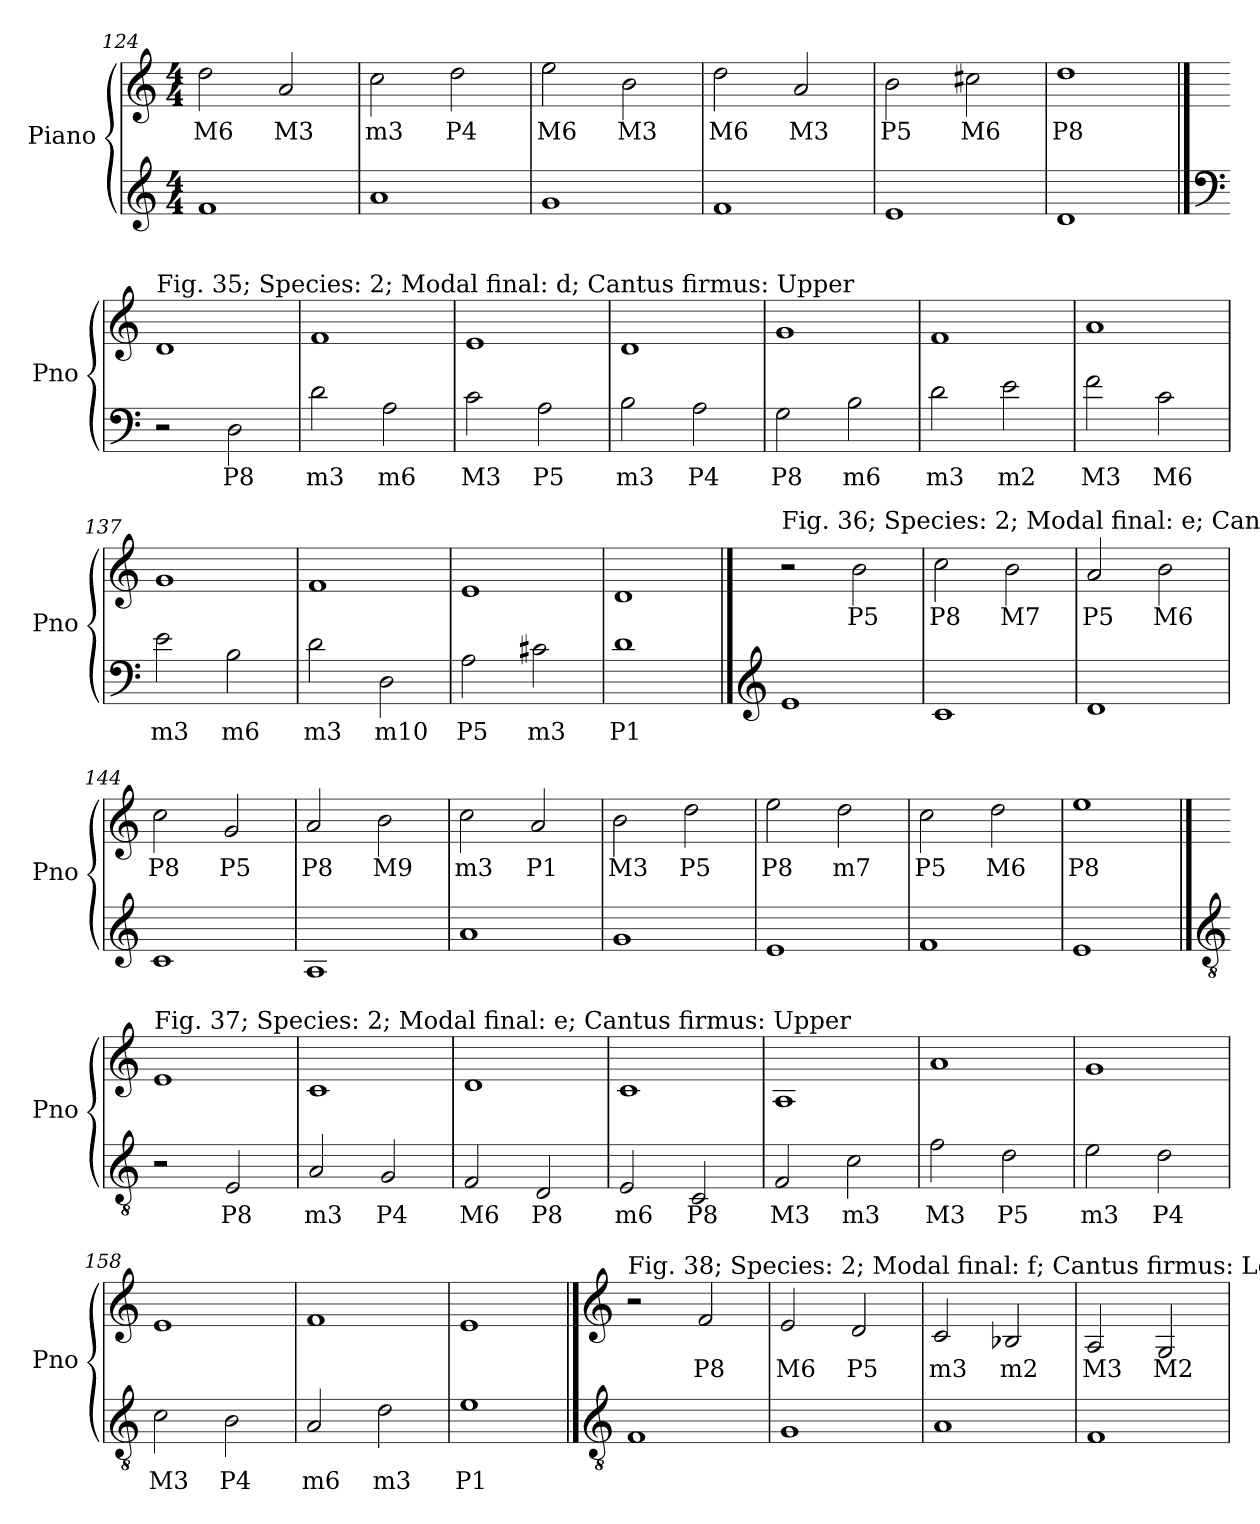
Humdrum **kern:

**kern	**text	**kern	**text
*part2	*part2	*part1	*part1
*staff2	*staff2	*staff1	*staff1
*I"Piano	*	*I"Piano	*
*I'Pno	*	*I'Pno	*
!!LO:LB:g=z
*clefG2	*	*clefG2	*
*k[]	*	*k[]	*
*M4/4	*	*M4/4	*
=124	=124	=124	=124
!	!	!	!LO:LY:b
1f	.	2dd\	M6
!	!	!	!LO:LY:b
.	.	2a/	M3
=125	=125	=125	=125
!	!	!	!LO:LY:b
1a	.	2cc\	m3
!	!	!	!LO:LY:b
.	.	2dd\	P4
=126	=126	=126	=126
!	!	!	!LO:LY:b
1g	.	2ee\	M6
!	!	!	!LO:LY:b
.	.	2b\	M3
=127	=127	=127	=127
!	!	!	!LO:LY:b
1f	.	2dd\	M6
!	!	!	!LO:LY:b
.	.	2a/	M3
=128	=128	=128	=128
!	!	!	!LO:LY:b
1e	.	2b\	P5
!	!	!	!LO:LY:b
.	.	2cc#X\	M6
=129	=129	=129	=129
!	!	!	!LO:LY:b
1d	.	1dd	P8
!!LO:LB:g=z
==130	==130	==130	==130
*clefF4	*	*	*
!	!	!LO:TX:a:t=Fig. 35; Species&colon; 2; Modal final&colon; d; Cantus firmus&colon; Upper	!
2r	.	1d	.
!	!LO:LY:b	!	!
2D\	P8	.	.
=131	=131	=131	=131
!	!LO:LY:b	!	!
2d\	m3	1f	.
!	!LO:LY:b	!	!
2A\	m6	.	.
=132	=132	=132	=132
!	!LO:LY:b	!	!
2c\	M3	1e	.
!	!LO:LY:b	!	!
2A\	P5	.	.
=133	=133	=133	=133
!	!LO:LY:b	!	!
2B\	m3	1d	.
!	!LO:LY:b	!	!
2A\	P4	.	.
=134	=134	=134	=134
!	!LO:LY:b	!	!
2G\	P8	1g	.
!	!LO:LY:b	!	!
2B\	m6	.	.
!!LO:LB:g=z
=135	=135	=135	=135
!	!LO:LY:b	!	!
2d\	m3	1f	.
!	!LO:LY:b	!	!
2e\	m2	.	.
=136	=136	=136	=136
!	!LO:LY:b	!	!
2f\	M3	1a	.
!	!LO:LY:b	!	!
2c\	M6	.	.
=137	=137	=137	=137
!	!LO:LY:b	!	!
2e\	m3	1g	.
!	!LO:LY:b	!	!
2B\	m6	.	.
=138	=138	=138	=138
!	!LO:LY:b	!	!
2d\	m3	1f	.
!	!LO:LY:b	!	!
2D\	m10	.	.
=139	=139	=139	=139
!	!LO:LY:b	!	!
2A\	P5	1e	.
!	!LO:LY:b	!	!
2c#X\	m3	.	.
=140	=140	=140	=140
!	!LO:LY:b	!	!
1d	P1	1d	.
!!LO:LB:g=z
==141	==141	==141	==141
*clefG2	*	*	*
!	!	!LO:TX:a:t=Fig. 36; Species&colon; 2; Modal final&colon; e; Cantus firmus&colon; Lower	!
1e	.	2r	.
!	!	!	!LO:LY:b
.	.	2b\	P5
=142	=142	=142	=142
!	!	!	!LO:LY:b
1c	.	2cc\	P8
!	!	!	!LO:LY:b
.	.	2b\	M7
=143	=143	=143	=143
!	!	!	!LO:LY:b
1d	.	2a/	P5
!	!	!	!LO:LY:b
.	.	2b\	M6
=144	=144	=144	=144
!	!	!	!LO:LY:b
1c	.	2cc\	P8
!	!	!	!LO:LY:b
.	.	2g/	P5
=145	=145	=145	=145
!	!	!	!LO:LY:b
1A	.	2a/	P8
!	!	!	!LO:LY:b
.	.	2b\	M9
!!LO:LB:g=z
=146	=146	=146	=146
!	!	!	!LO:LY:b
1a	.	2cc\	m3
!	!	!	!LO:LY:b
.	.	2a/	P1
=147	=147	=147	=147
!	!	!	!LO:LY:b
1g	.	2b\	M3
!	!	!	!LO:LY:b
.	.	2dd\	P5
=148	=148	=148	=148
!	!	!	!LO:LY:b
1e	.	2ee\	P8
!	!	!	!LO:LY:b
.	.	2dd\	m7
=149	=149	=149	=149
!	!	!	!LO:LY:b
1f	.	2cc\	P5
!	!	!	!LO:LY:b
.	.	2dd\	M6
=150	=150	=150	=150
!	!	!	!LO:LY:b
1e	.	1ee	P8
!!LO:PB:g=z
==151	==151	==151	==151
*clefGv2	*	*	*
!	!	!LO:TX:a:t=Fig. 37; Species&colon; 2; Modal final&colon; e; Cantus firmus&colon; Upper	!
2r	.	1e	.
!	!LO:LY:b	!	!
2E/	P8	.	.
=152	=152	=152	=152
!	!LO:LY:b	!	!
2A/	m3	1c	.
!	!LO:LY:b	!	!
2G/	P4	.	.
=153	=153	=153	=153
!	!LO:LY:b	!	!
2F/	M6	1d	.
!	!LO:LY:b	!	!
2D/	P8	.	.
=154	=154	=154	=154
!	!LO:LY:b	!	!
2E/	m6	1c	.
!	!LO:LY:b	!	!
2C/	P8	.	.
=155	=155	=155	=155
!	!LO:LY:b	!	!
2F/	M3	1A	.
!	!LO:LY:b	!	!
2c\	m3	.	.
=156	=156	=156	=156
!	!LO:LY:b	!	!
2f\	M3	1a	.
!	!LO:LY:b	!	!
2d\	P5	.	.
=157	=157	=157	=157
!	!LO:LY:b	!	!
2e\	m3	1g	.
!	!LO:LY:b	!	!
2d\	P4	.	.
=158	=158	=158	=158
!	!LO:LY:b	!	!
2c\	M3	1e	.
!	!LO:LY:b	!	!
2B\	P4	.	.
=159	=159	=159	=159
!	!LO:LY:b	!	!
2A/	m6	1f	.
!	!LO:LY:b	!	!
2d\	m3	.	.
=160	=160	=160	=160
!	!LO:LY:b	!	!
1e	P1	1e	.
!!LO:LB:g=z
==161	==161	==161	==161
*clefGv2	*	*clefG2	*
!	!	!LO:TX:a:t=Fig. 38; Species&colon; 2; Modal final&colon; f; Cantus firmus&colon; Lower	!
1F	.	2r	.
!	!	!	!LO:LY:b
.	.	2f/	P8
=162	=162	=162	=162
!	!	!	!LO:LY:b
1G	.	2e/	M6
!	!	!	!LO:LY:b
.	.	2d/	P5
=163	=163	=163	=163
!	!	!	!LO:LY:b
1A	.	2c/	m3
!	!	!	!LO:LY:b
.	.	2B-X/	m2
=164	=164	=164	=164
!	!	!	!LO:LY:b
1F	.	2A/	M3
!	!	!	!LO:LY:b
.	.	2G/	M2
=	=	=	=
*-	*-	*-	*-
